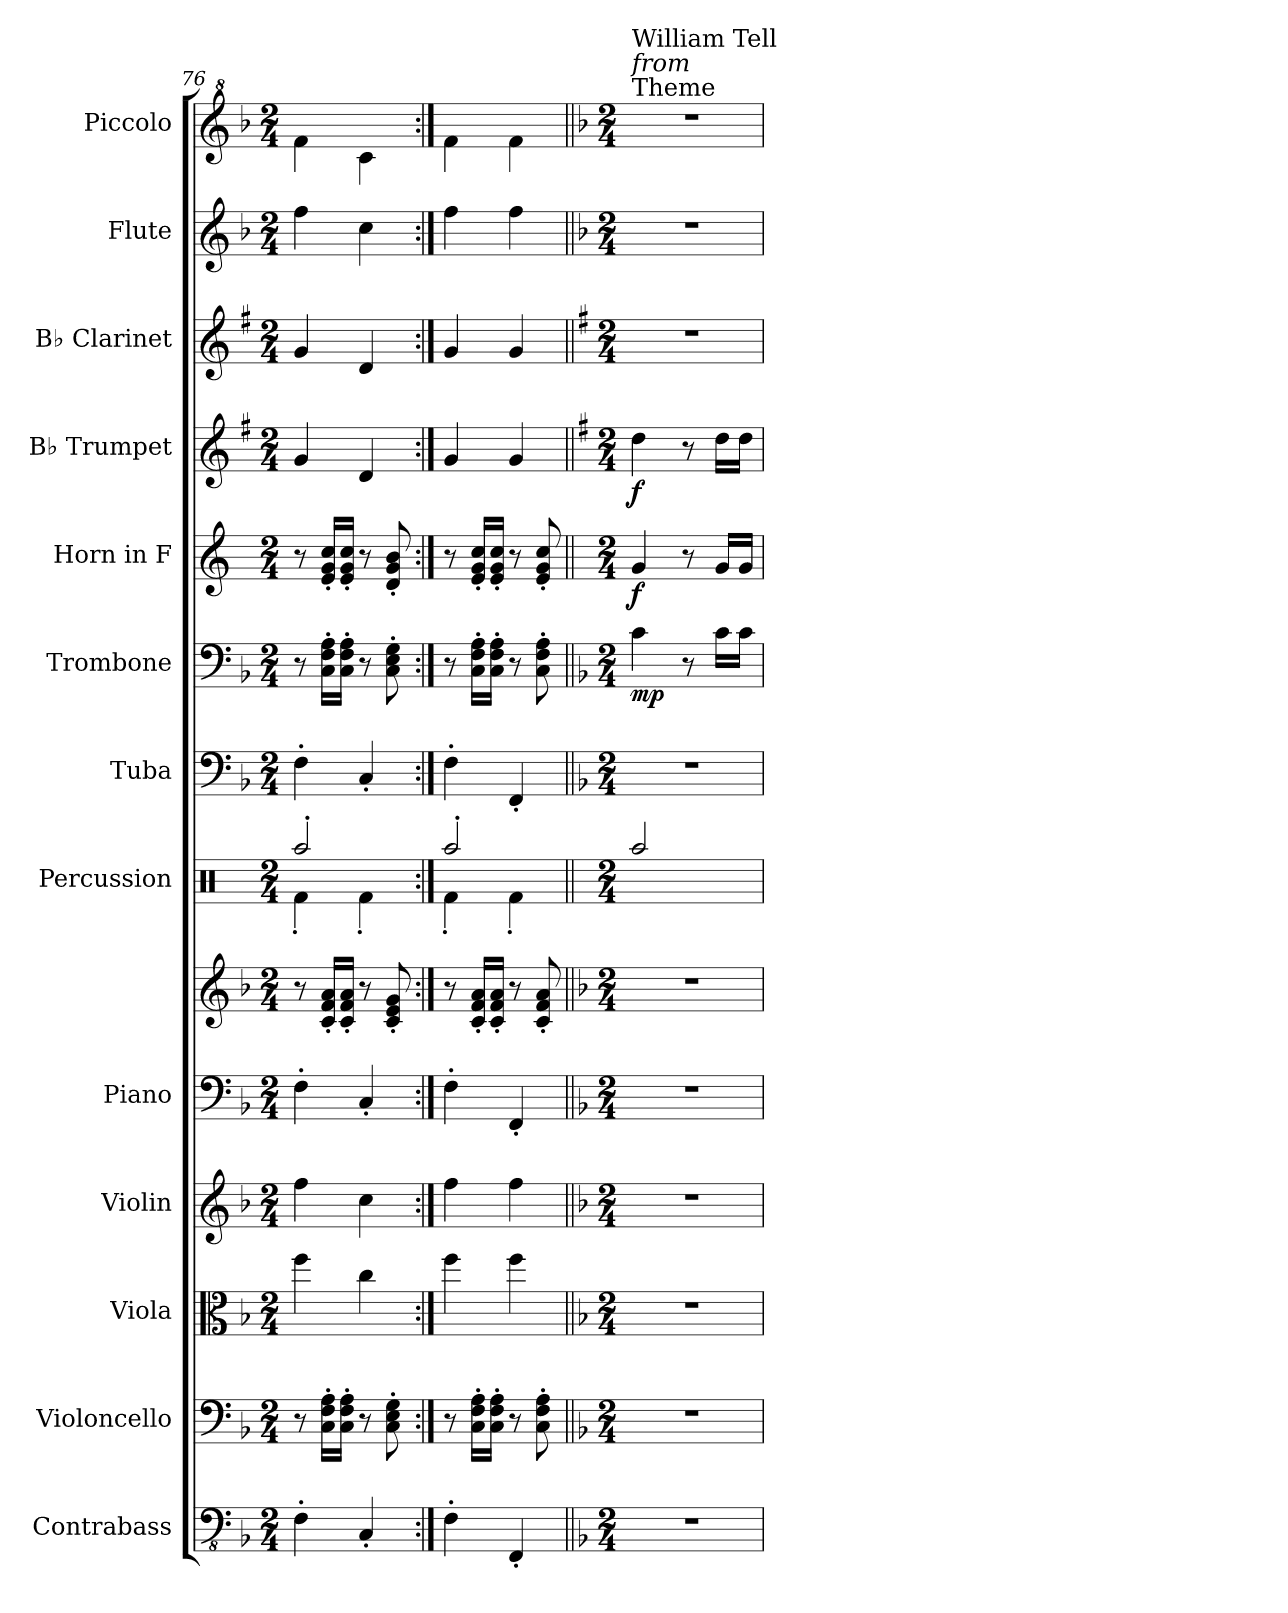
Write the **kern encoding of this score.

**kern	**kern	**kern	**kern	**kern	**kern	**kern	**kern	**kern	**dynam	**kern	**dynam	**kern	**dynam	**kern	**kern	**kern
*part13	*part12	*part11	*part10	*part9	*part9	*part8	*part7	*part6	*part6	*part5	*part5	*part4	*part4	*part3	*part2	*part1
*staff14	*staff13	*staff12	*staff11	*staff10	*staff9	*staff8	*staff7	*staff6	*staff6	*staff5	*staff5	*staff4	*staff4	*staff3	*staff2	*staff1
*I"Contrabass	*I"Violoncello	*I"Viola	*I"Violin	*I"Piano	*	*I"Percussion	*I"Tuba	*I"Trombone	*	*I"Horn in F	*	*I"B♭ Trumpet	*	*I"B♭ Clarinet	*I"Flute	*I"Piccolo
*I'Cb.	*I'Vlc.	*I'Vla.	*I'Vln.	*I'Pno.	*	*I'Prcs.	*I'Tu.	*I'Trb.	*	*	*	*I'B♭ Tpt.	*	*I'B♭ Cl.	*I'Fl.	*I'Picc.
*clefFv4	*clefF4	*clefC3	*clefG2	*clefF4	*clefG2	*clefX	*clefF4	*clefF4	*	*clefG2	*	*clefG2	*	*clefG2	*clefG2	*clefG^2
*	*	*	*	*	*	*	*	*	*	*ITrd4c7	*	*ITrd1c2	*	*ITrd1c2	*	*ITrd-7c-12
*k[b-]	*k[b-]	*k[b-]	*k[b-]	*k[b-]	*k[b-]	*k[]	*k[b-]	*k[b-]	*	*k[b-]	*	*k[b-]	*	*k[b-]	*k[b-]	*k[b-]
*M2/4	*M2/4	*M2/4	*M2/4	*M2/4	*M2/4	*M2/4	*M2/4	*M2/4	*	*M2/4	*	*M2/4	*	*M2/4	*M2/4	*M2/4
=76	=76	=76	=76	=76	=76	=76	=76	=76	=76	=76	=76	=76	=76	=76	=76	=76
*	*	*	*	*	*	*^	*	*	*	*	*	*	*	*	*	*
4FF'\	8r	4ff\	4ff\	4F'\	8r	2Raa'/	4Rf'\	4F'\	8r	.	8r	.	4f/	.	4f/	4ff\	4fff\
.	16C\' 16F\' 16A\'LL	.	.	.	16c/' 16f/' 16a/'LL	.	.	.	16C\' 16F\' 16A\'LL	.	16A/' 16c/' 16f/'LL	.	.	.	.	.	.
.	16C\' 16F\' 16A\'JJ	.	.	.	16c/' 16f/' 16a/'JJ	.	.	.	16C\' 16F\' 16A\'JJ	.	16A/' 16c/' 16f/'JJ	.	.	.	.	.	.
4CC'/	8r	4cc\	4cc\	4C'/	8r	.	4Rf'\	4C'/	8r	.	8r	.	4c/	.	4c/	4cc\	4ccc\
.	8C\' 8E\' 8G\'	.	.	.	8c/' 8e/' 8g/'	.	.	.	8C\' 8E\' 8G\'	.	8G/' 8c/' 8e/'	.	.	.	.	.	.
=77:|!	=77:|!	=77:|!	=77:|!	=77:|!	=77:|!	=77:|!	=77:|!	=77:|!	=77:|!	=77:|!	=77:|!	=77:|!	=77:|!	=77:|!	=77:|!	=77:|!	=77:|!
4FF'\	8r	4ff\	4ff\	4F'\	8r	2Raa'/	4Rf'\	4F'\	8r	.	8r	.	4f/	.	4f/	4ff\	4fff\
.	16C\' 16F\' 16A\'LL	.	.	.	16c/' 16f/' 16a/'LL	.	.	.	16C\' 16F\' 16A\'LL	.	16A/' 16c/' 16f/'LL	.	.	.	.	.	.
.	16C\' 16F\' 16A\'JJ	.	.	.	16c/' 16f/' 16a/'JJ	.	.	.	16C\' 16F\' 16A\'JJ	.	16A/' 16c/' 16f/'JJ	.	.	.	.	.	.
4FFF'/	8r	4ff\	4ff\	4FF'/	8r	.	4Rf'\	4FF'/	8r	.	8r	.	4f/	.	4f/	4ff\	4fff\
.	8C\' 8F\' 8A\'	.	.	.	8c/' 8f/' 8a/'	.	.	.	8C\' 8F\' 8A\'	.	8A/' 8c/' 8f/'	.	.	.	.	.	.
*	*	*	*	*	*	*v	*v	*	*	*	*	*	*	*	*	*	*
=78||	=78||	=78||	=78||	=78||	=78||	=78||	=78||	=78||	=78||	=78||	=78||	=78||	=78||	=78||	=78||	=78||
*k[b-]	*k[b-]	*k[b-]	*k[b-]	*k[b-]	*k[b-]	*	*k[b-]	*k[b-]	*	*k[b-]	*	*k[b-]	*	*k[b-]	*k[b-]	*k[b-]
*M2/4	*M2/4	*M2/4	*M2/4	*M2/4	*M2/4	*M2/4	*M2/4	*M2/4	*	*M2/4	*	*M2/4	*	*M2/4	*M2/4	*M2/4
*	*	*	*	*	*	*	*	*	*	*	*	*	*	*	*	*MM165
!	!	!	!	!	!	!	!	!	!	!	!	!	!	!	!	!LO:TX:a:t=Theme
!	!	!	!	!	!	!	!	!	!	!	!	!	!	!	!	!LO:TX:a:i:t=from
!	!	!	!	!	!	!	!	!	!	!	!	!	!	!	!	!LO:TX:a:t=William Tell
!	!	!	!	!	!	!	!	!	!LO:DY:b	!	!LO:DY:b	!	!LO:DY:b	!	!	!
2r	2r	2r	2r	2r	2r	2Raa/	2r	4c\	mp	4c/	f	4cc\	f	2r	2r	2r
.	.	.	.	.	.	.	.	8r	.	8r	.	8r	.	.	.	.
.	.	.	.	.	.	.	.	16c\LL	.	16c/LL	.	16cc\LL	.	.	.	.
.	.	.	.	.	.	.	.	16c\JJ	.	16c/JJ	.	16cc\JJ	.	.	.	.
=	=	=	=	=	=	=	=	=	=	=	=	=	=	=	=	=
*-	*-	*-	*-	*-	*-	*-	*-	*-	*-	*-	*-	*-	*-	*-	*-	*-
